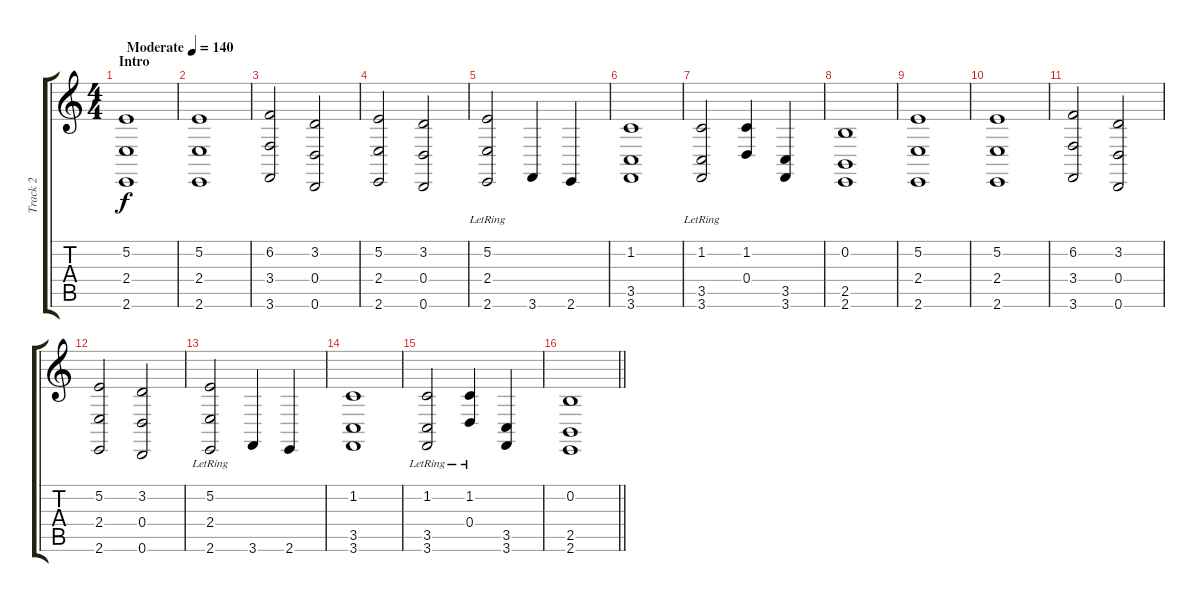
\track ("Track 2" "Track 2") {instrument cello}
\staff {score tabs}
\tuning (E4 B3 G3 D3 A2 D2) {hide}
\ts (4 4)
\section ("" "Intro")
\tempo (140 "Moderate")
\clef g2
\ks c
(5.2 2.4 2.6).1{dy f instrument cello} |
(5.2 2.4 2.6).1 |
(6.2 3.4 3.6).2 (3.2 0.4 0.6).2 |
(5.2 2.4 2.6).2 (3.2 0.4 0.6).2 |
(5.2{lr} 2.4{lr} 2.6).2 3.6.4 2.6.4 |
(1.2 3.5 3.6).1 |
(1.2 3.5 3.6{lr}).2 (1.2 0.4).4 (3.5 3.6).4 |
(0.2 2.5 2.6).1 |
(5.2 2.4 2.6).1 |
(5.2 2.4 2.6).1 |
(6.2 3.4 3.6).2 (3.2 0.4 0.6).2 |
(5.2 2.4 2.6).2 (3.2 0.4 0.6).2 |
(5.2{lr} 2.4{lr} 2.6).2 3.6.4 2.6.4 |
(1.2 3.5 3.6).1 |
(1.2 3.5 3.6{lr}).2 (1.2{lr} 0.4).4 (3.5 3.6).4 |
\barLineRight lightlight
(0.2 2.5 2.6).1
